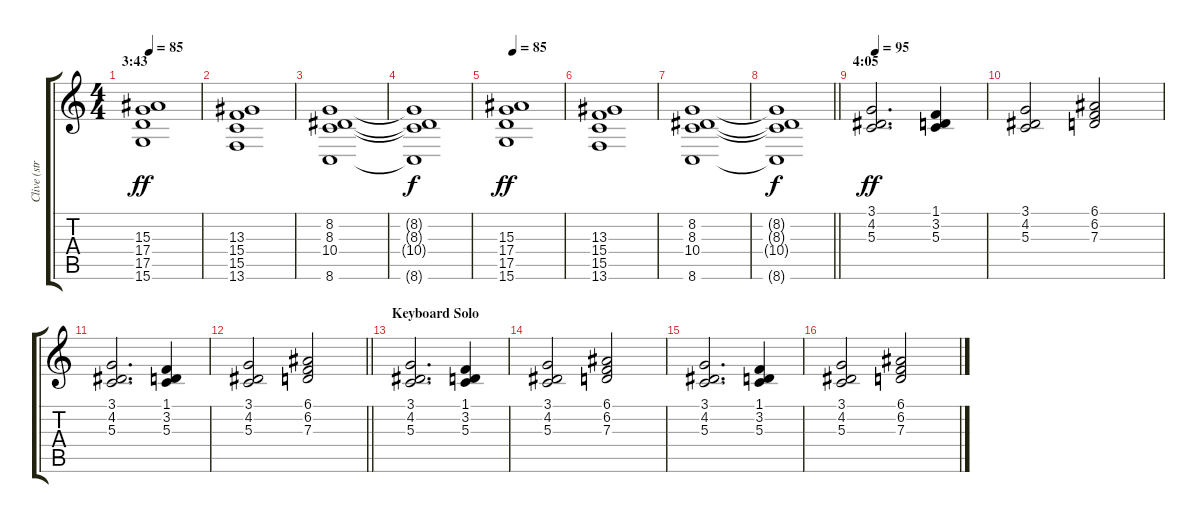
\track ("Clive (strings)" "Clive (str") {instrument choiraahs}
\staff {score tabs}
\tuning (E4 B3 G3 D3 A2 E2) {hide}
\ts (4 4)
\section ("" "3:43")
\tempo 85
\clef g2
\ks c
(15.3 17.4 17.5 15.6).1{dy ff} |
(13.3 15.4 15.5 13.6).1 |
(8.2 8.3 10.4 8.6).1 |
(8.2{t} 8.3{t} 10.4{t} 8.6{t}).1{dy f} |
\tempo 85
(15.3 17.4 17.5 15.6).1{dy ff} |
(13.3 15.4 15.5 13.6).1 |
(8.2 8.3 10.4 8.6).1 |
\barLineRight lightlight
(8.2{t} 8.3{t} 10.4{t} 8.6{t}).1{dy f} |
\section ("" "4:05")
\tempo 95
(3.1 4.2 5.3).2{d dy ff} (1.1 3.2 5.3).4 |
(3.1 4.2 5.3).2 (6.1 6.2 7.3).2 |
(3.1 4.2 5.3).2{d} (1.1 3.2 5.3).4 |
\barLineRight lightlight
(3.1 4.2 5.3).2 (6.1 6.2 7.3).2 |
\section ("" "Keyboard Solo")
(3.1 4.2 5.3).2{d} (1.1 3.2 5.3).4 |
(3.1 4.2 5.3).2 (6.1 6.2 7.3).2 |
(3.1 4.2 5.3).2{d} (1.1 3.2 5.3).4 |
(3.1 4.2 5.3).2 (6.1 6.2 7.3).2
